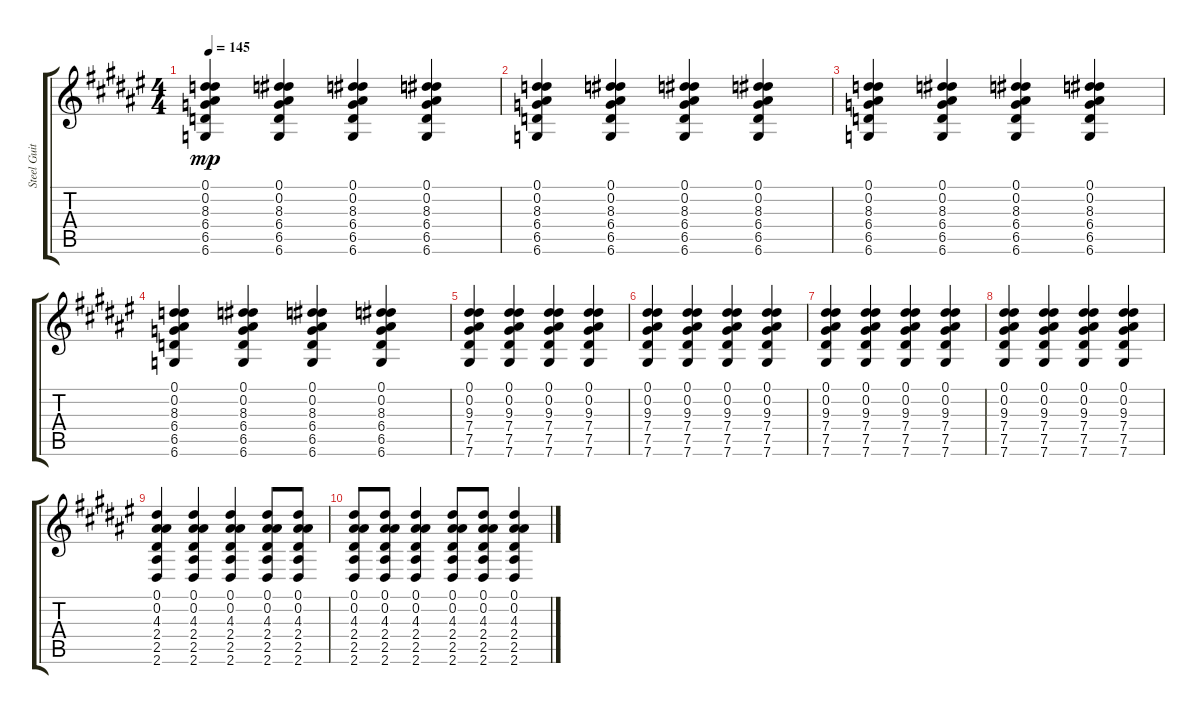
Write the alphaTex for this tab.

\track ("Steel Guitar" "Steel Guit") {instrument acousticguitarsteel}
\staff {score tabs}
\tuning (Eb4 Bb3 Gb3 Db3 Ab2 Db2) {hide}
\ts (4 4)
\tempo 145
\clef g2
\ks f#
(0.1 0.2 8.3 6.4 6.5 6.6).4{dy mp} (0.1 0.2 8.3 6.4 6.5 6.6).4 (0.1 0.2 8.3 6.4 6.5 6.6).4 (0.1 0.2 8.3 6.4 6.5 6.6).4 |
(0.1 0.2 8.3 6.4 6.5 6.6).4 (0.1 0.2 8.3 6.4 6.5 6.6).4 (0.1 0.2 8.3 6.4 6.5 6.6).4 (0.1 0.2 8.3 6.4 6.5 6.6).4 |
(0.1 0.2 8.3 6.4 6.5 6.6).4 (0.1 0.2 8.3 6.4 6.5 6.6).4 (0.1 0.2 8.3 6.4 6.5 6.6).4 (0.1 0.2 8.3 6.4 6.5 6.6).4 |
(0.1 0.2 8.3 6.4 6.5 6.6).4 (0.1 0.2 8.3 6.4 6.5 6.6).4 (0.1 0.2 8.3 6.4 6.5 6.6).4 (0.1 0.2 8.3 6.4 6.5 6.6).4 |
(0.1 0.2 9.3 7.4 7.5 7.6).4 (0.1 0.2 9.3 7.4 7.5 7.6).4 (0.1 0.2 9.3 7.4 7.5 7.6).4 (0.1 0.2 9.3 7.4 7.5 7.6).4 |
(0.1 0.2 9.3 7.4 7.5 7.6).4 (0.1 0.2 9.3 7.4 7.5 7.6).4 (0.1 0.2 9.3 7.4 7.5 7.6).4 (0.1 0.2 9.3 7.4 7.5 7.6).4 |
(0.1 0.2 9.3 7.4 7.5 7.6).4 (0.1 0.2 9.3 7.4 7.5 7.6).4 (0.1 0.2 9.3 7.4 7.5 7.6).4 (0.1 0.2 9.3 7.4 7.5 7.6).4 |
(0.1 0.2 9.3 7.4 7.5 7.6).4 (0.1 0.2 9.3 7.4 7.5 7.6).4 (0.1 0.2 9.3 7.4 7.5 7.6).4 (0.1 0.2 9.3 7.4 7.5 7.6).4 |
(0.1 0.2 4.3 2.4 2.5 2.6).4 (0.1 0.2 4.3 2.4 2.5 2.6).4 (0.1 0.2 4.3 2.4 2.5 2.6).4 (0.1 0.2 4.3 2.4 2.5 2.6).8 (0.1 0.2 4.3 2.4 2.5 2.6).8 |
(0.1 0.2 4.3 2.4 2.5 2.6).8 (0.1 0.2 4.3 2.4 2.5 2.6).8 (0.1 0.2 4.3 2.4 2.5 2.6).4 (0.1 0.2 4.3 2.4 2.5 2.6).8 (0.1 0.2 4.3 2.4 2.5 2.6).8 (0.1 0.2 4.3 2.4 2.5 2.6).4
